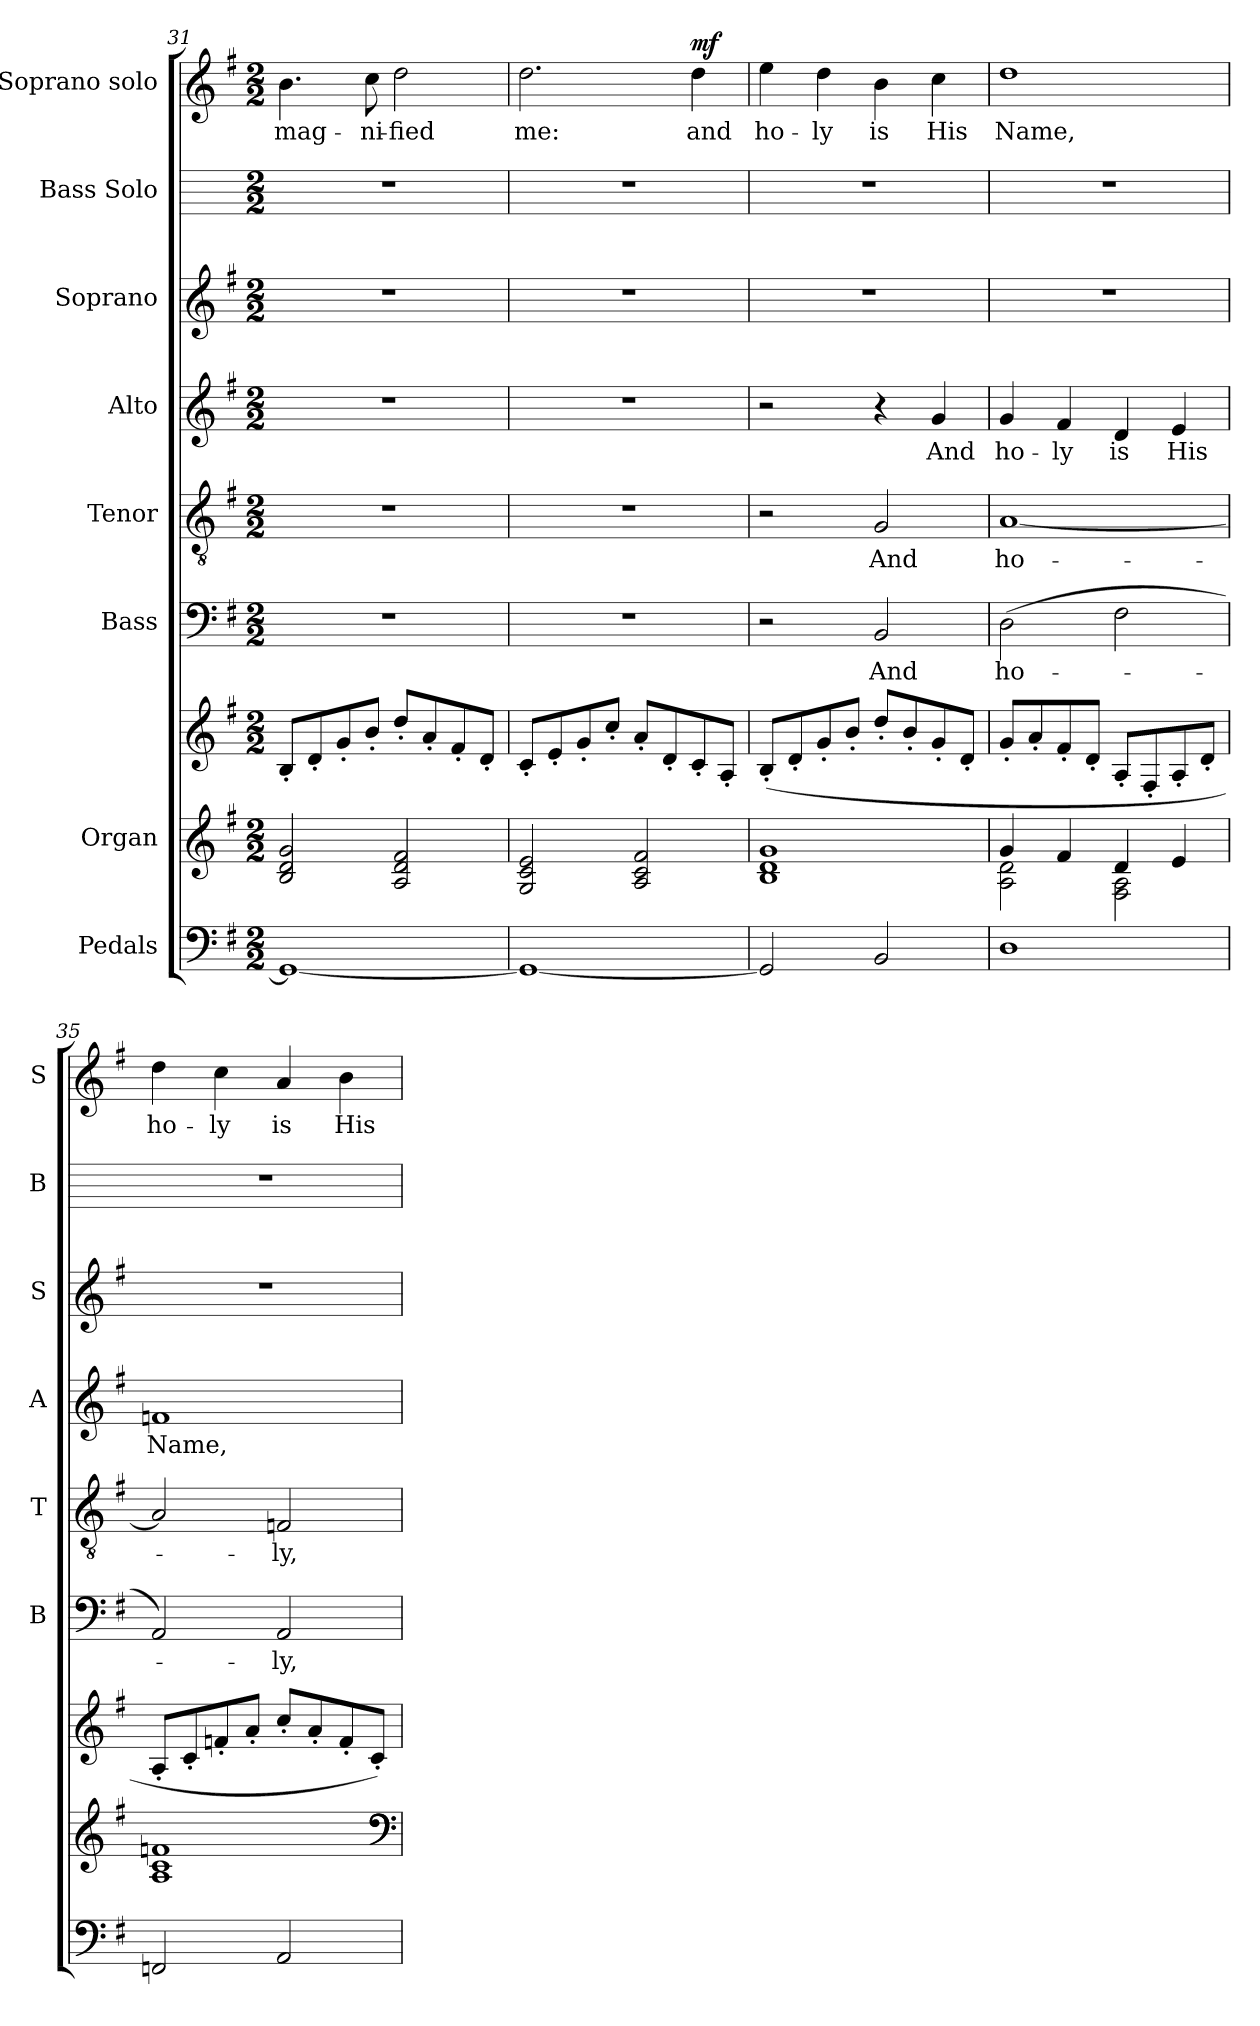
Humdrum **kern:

**kern	**kern	**kern	**kern	**text	**kern	**text	**kern	**text	**kern	**kern	**kern	**text	**dynam
*part8	*part7	*part7	*part6	*part6	*part5	*part5	*part4	*part4	*part3	*part2	*part1	*part1	*part1
*staff9	*staff8	*staff7	*staff6	*staff6	*staff5	*staff5	*staff4	*staff4	*staff3	*staff2	*staff1	*staff1	*staff1
*I"Pedals	*I"Organ	*	*I"Bass	*	*I"Tenor	*	*I"Alto	*	*I"Soprano	*I"Bass Solo	*I"Soprano solo	*	*
*	*	*	*I'B	*	*I'T	*	*I'A	*	*I'S	*I'B	*I'S	*	*
!!LO:LB:g=z
*clefF4	*clefG2	*clefG2	*clefF4	*	*clefGv2	*	*clefG2	*	*clefG2	*	*clefG2	*	*
*k[f#]	*k[f#]	*k[f#]	*k[f#]	*	*k[f#]	*	*k[f#]	*	*k[f#]	*	*k[f#]	*	*
*G:	*G:	*G:	*G:	*	*G:	*	*G:	*	*G:	*	*G:	*	*
*M2/2	*M2/2	*M2/2	*M2/2	*	*M2/2	*	*M2/2	*	*M2/2	*M2/2	*M2/2	*	*
=31	=31	=31	=31	=31	=31	=31	=31	=31	=31	=31	=31	=31	=31
*	*^	*	*	*	*	*	*	*	*	*	*	*	*
!	!	!	!	!	!	!	!	!	!	!	!	!	!LO:LY:b	!
1GG_	2B 2d 2g	2ryy	8B'L	1r	.	1r	.	1r	.	1r	1r	4.b	mag-	.
.	.	.	8d'	.	.	.	.	.	.	.	.	.	.	.
.	.	.	8g'	.	.	.	.	.	.	.	.	.	.	.
!	!	!	!	!	!	!	!	!	!	!	!	!	!LO:LY:b	!
.	.	.	8b'J	.	.	.	.	.	.	.	.	8cc	-ni-	.
!	!	!	!	!	!	!	!	!	!	!	!	!	!LO:LY:b	!
.	2A 2d 2f#	2ryy	8dd'L	.	.	.	.	.	.	.	.	2dd	-fied	.
.	.	.	8a'	.	.	.	.	.	.	.	.	.	.	.
.	.	.	8f#'	.	.	.	.	.	.	.	.	.	.	.
.	.	.	8d'J	.	.	.	.	.	.	.	.	.	.	.
=32	=32	=32	=32	=32	=32	=32	=32	=32	=32	=32	=32	=32	=32	=32
!	!	!	!	!	!	!	!	!	!	!	!	!	!LO:LY:b	!
1GG_	2G 2c 2e	2ryy	8c'L	1r	.	1r	.	1r	.	1r	1r	2.dd	me:	.
.	.	.	8e'	.	.	.	.	.	.	.	.	.	.	.
.	.	.	8g'	.	.	.	.	.	.	.	.	.	.	.
.	.	.	8cc'J	.	.	.	.	.	.	.	.	.	.	.
.	2A 2c 2f#	2ryy	8a'L	.	.	.	.	.	.	.	.	.	.	.
.	.	.	8d'	.	.	.	.	.	.	.	.	.	.	.
!	!	!	!	!	!	!	!	!	!	!	!	!	!LO:LY:b	!LO:DY:b
.	.	.	8c'	.	.	.	.	.	.	.	.	4dd	and	mf
.	.	.	8A'J	.	.	.	.	.	.	.	.	.	.	.
=33	=33	=33	=33	=33	=33	=33	=33	=33	=33	=33	=33	=33	=33	=33
!	!	!	!	!	!	!	!	!	!	!	!	!	!LO:LY:b	!
2GG]	1g	1B\ 1d\	(<8B'L	2r	.	2r	.	2r	.	1r	1r	4ee	ho-	.
.	.	.	8d'	.	.	.	.	.	.	.	.	.	.	.
!	!	!	!	!	!	!	!	!	!	!	!	!	!LO:LY:b	!
.	.	.	8g'	.	.	.	.	.	.	.	.	4dd	-ly	.
.	.	.	8b'J	.	.	.	.	.	.	.	.	.	.	.
!	!	!	!	!	!LO:LY:b	!	!LO:LY:b	!	!	!	!	!	!LO:LY:b	!
2BB	.	.	8dd'L	2BB	And	2G	And	4r	.	.	.	4b	is	.
.	.	.	8b'	.	.	.	.	.	.	.	.	.	.	.
!	!	!	!	!	!	!	!	!	!LO:LY:b	!	!	!	!LO:LY:b	!
.	.	.	8g'	.	.	.	.	4g	And	.	.	4cc	His	.
.	.	.	8d'J	.	.	.	.	.	.	.	.	.	.	.
=34	=34	=34	=34	=34	=34	=34	=34	=34	=34	=34	=34	=34	=34	=34
!	!	!	!	!	!LO:LY:b	!	!LO:LY:b	!	!LO:LY:b	!	!	!	!LO:LY:b	!
1D	4g	2A\ 2d\	8g'L	(>2D	ho-	[1A	ho-	4g	ho-	1r	1r	1dd	Name,	.
.	.	.	8a'	.	.	.	.	.	.	.	.	.	.	.
!	!	!	!	!	!	!	!	!	!LO:LY:b	!	!	!	!	!
.	4f#	.	8f#'	.	.	.	.	4f#	-ly	.	.	.	.	.
.	.	.	8d'J	.	.	.	.	.	.	.	.	.	.	.
!	!	!	!	!	!	!	!	!	!LO:LY:b	!	!	!	!	!
.	4d	2F#\ 2A\	8A'L	2F#	.	.	.	4d	is	.	.	.	.	.
.	.	.	8F#'	.	.	.	.	.	.	.	.	.	.	.
!	!	!	!	!	!	!	!	!	!LO:LY:b	!	!	!	!	!
.	4e	.	8A'	.	.	.	.	4e	His	.	.	.	.	.
.	.	.	8d'J	.	.	.	.	.	.	.	.	.	.	.
=35	=35	=35	=35	=35	=35	=35	=35	=35	=35	=35	=35	=35	=35	=35
!	!	!	!	!	!	!	!	!	!LO:LY:b	!	!	!	!LO:LY:b	!
2FFn	1fn	1A\ 1c\	8A'L	2AA)	.	2A]	.	1fn	Name,	1r	1r	4dd	ho-	.
.	.	.	8c'	.	.	.	.	.	.	.	.	.	.	.
!	!	!	!	!	!	!	!	!	!	!	!	!	!LO:LY:b	!
.	.	.	8fn'	.	.	.	.	.	.	.	.	4cc	-ly	.
.	.	.	8a'J	.	.	.	.	.	.	.	.	.	.	.
!	!	!	!	!	!LO:LY:b	!	!LO:LY:b	!	!	!	!	!	!LO:LY:b	!
2AA	.	.	8cc'L	2AA	ly,	2Fn	ly,	.	.	.	.	4a	is	.
.	.	.	8a'	.	.	.	.	.	.	.	.	.	.	.
!	!	!	!	!	!	!	!	!	!	!	!	!	!LO:LY:b	!
.	.	.	8f'	.	.	.	.	.	.	.	.	4b	His	.
.	.	.	8c'J)	.	.	.	.	.	.	.	.	.	.	.
*	*v	*v	*	*	*	*	*	*	*	*	*	*	*	*
*	*clefF4	*	*	*	*	*	*	*	*	*	*	*	*
=	=	=	=	=	=	=	=	=	=	=	=	=	=
*-	*-	*-	*-	*-	*-	*-	*-	*-	*-	*-	*-	*-	*-
